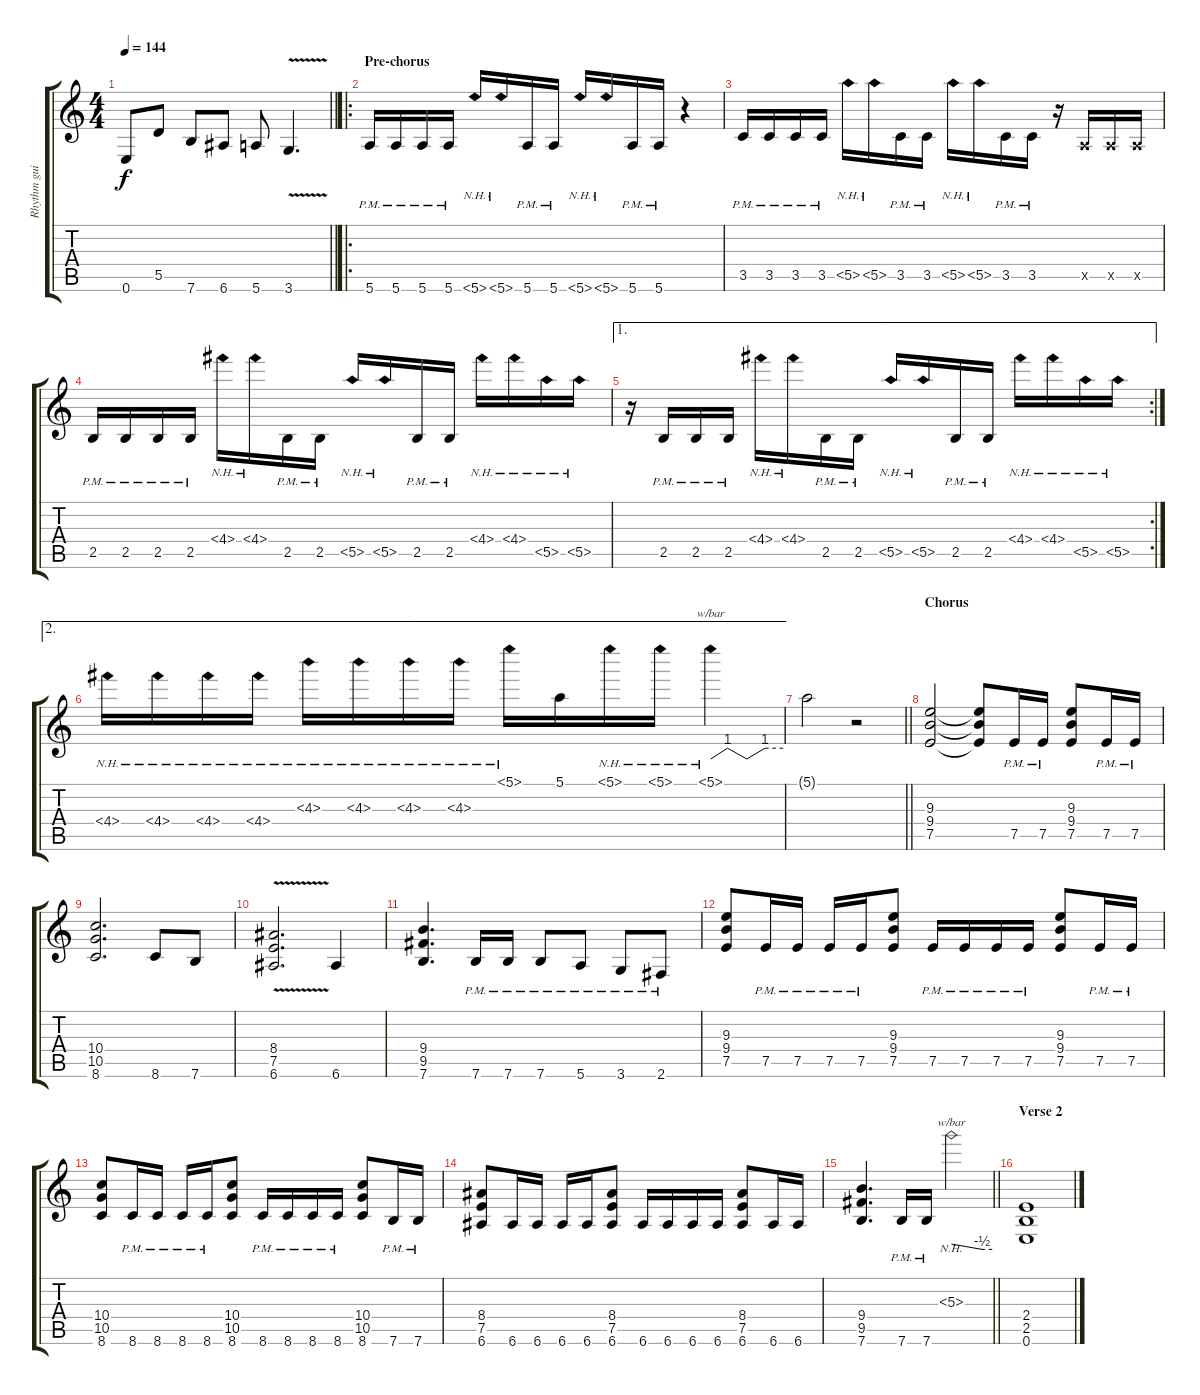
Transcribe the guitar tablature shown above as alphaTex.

\track ("Rhythm guitar" "Rhythm gui") {instrument distortionguitar}
\staff {score tabs}
\tuning (E4 B3 G3 D3 A2 E2) {hide}
\ts (4 4)
\tempo 144
\clef g2
\barLineRight lightlight
\ks c
0.6{t}.8{dy f} 5.5.8 7.6.8 6.6.8 5.6.8 3.6{v}.4{d} |
\ro
\section ("" "Pre-chorus")
5.6{pm}.16 5.6{pm}.16 5.6{pm}.16 5.6{pm}.16 5.6{nh}.16 5.6{nh}.16 5.6{pm}.16 5.6{pm}.16 5.6{nh}.16 5.6{nh}.16 5.6{pm}.16 5.6{pm}.16 r.4 |
3.5{pm}.16 3.5{pm}.16 3.5{pm}.16 3.5{pm}.16 5.5{nh}.16 5.5{nh}.16 3.5{pm}.16 3.5{pm}.16 5.5{nh}.16 5.5{nh}.16 3.5{pm}.16 3.5{pm}.16 r.16 0.5{x}.16 0.5{x}.16 0.5{x}.16 |
2.5{pm}.16 2.5{pm}.16 2.5{pm}.16 2.5{pm}.16 4.4{nh}.16 4.4{nh}.16 2.5{pm}.16 2.5{pm}.16 5.5{nh}.16 5.5{nh}.16 2.5{pm}.16 2.5{pm}.16 4.4{nh}.16 4.4{nh}.16 5.5{nh}.16 5.5{nh}.16 |
\ae 1
\rc 2
r.16 2.5{pm}.16 2.5{pm}.16 2.5{pm}.16 4.4{nh}.16 4.4{nh}.16 2.5{pm}.16 2.5{pm}.16 5.5{nh}.16 5.5{nh}.16 2.5{pm}.16 2.5{pm}.16 4.4{nh}.16 4.4{nh}.16 5.5{nh}.16 5.5{nh}.16 |
\ae 2
4.4{nh}.16 4.4{nh}.16 4.4{nh}.16 4.4{nh}.16 4.3{nh}.16 4.3{nh}.16 4.3{nh}.16 4.3{nh}.16 5.1{nh}.16 5.1.16 5.1{nh}.16 5.1{nh}.16 5.1{nh}.4{tbe (custom default 0 0 14 4 30 0 45 4 60 4)} |
\barLineRight lightlight
5.1{t}.2 r.2 |
\section ("" "Chorus")
(9.3 9.4 7.5).2 (9.3{t} 9.4{t} 7.5{t}).8 7.5{pm}.16 7.5{pm}.16 (9.3 9.4 7.5).8 7.5{pm}.16 7.5{pm}.16 |
(10.4 10.5 8.6).2{d} 8.6.8 7.6.8 |
(8.4 7.5 6.6{v}).2{d} 6.6.4 |
(9.4 9.5 7.6).4{d} 7.6{pm}.16 7.6{pm}.16 7.6{pm}.8 5.6{pm}.8 3.6{pm}.8 2.6{pm}.8 |
(9.3 9.4 7.5).8 7.5{pm}.16 7.5{pm}.16 7.5{pm}.16 7.5{pm}.16 (9.3 9.4 7.5).8 7.5{pm}.16 7.5{pm}.16 7.5{pm}.16 7.5{pm}.16 (9.3 9.4 7.5).8 7.5{pm}.16 7.5{pm}.16 |
(10.4 10.5 8.6).8 8.6{pm}.16 8.6{pm}.16 8.6{pm}.16 8.6{pm}.16 (10.4 10.5 8.6).8 8.6{pm}.16 8.6{pm}.16 8.6{pm}.16 8.6{pm}.16 (10.4 10.5 8.6).8 7.6{pm}.16 7.6{pm}.16 |
(8.4 7.5 6.6).8 6.6.16 6.6.16 6.6.16 6.6.16 (8.4 7.5 6.6).8 6.6.16 6.6.16 6.6.16 6.6.16 (8.4 7.5 6.6).8 6.6.16 6.6.16 |
\barLineRight lightlight
(9.4 9.5 7.6).4{d} 7.6{pm}.16 7.6{pm}.16 5.3{nh}.2{tbe (custom default 0 0 45 -2 60 -2)} |
\section ("" "Verse 2")
(2.4 2.5 0.6).1
